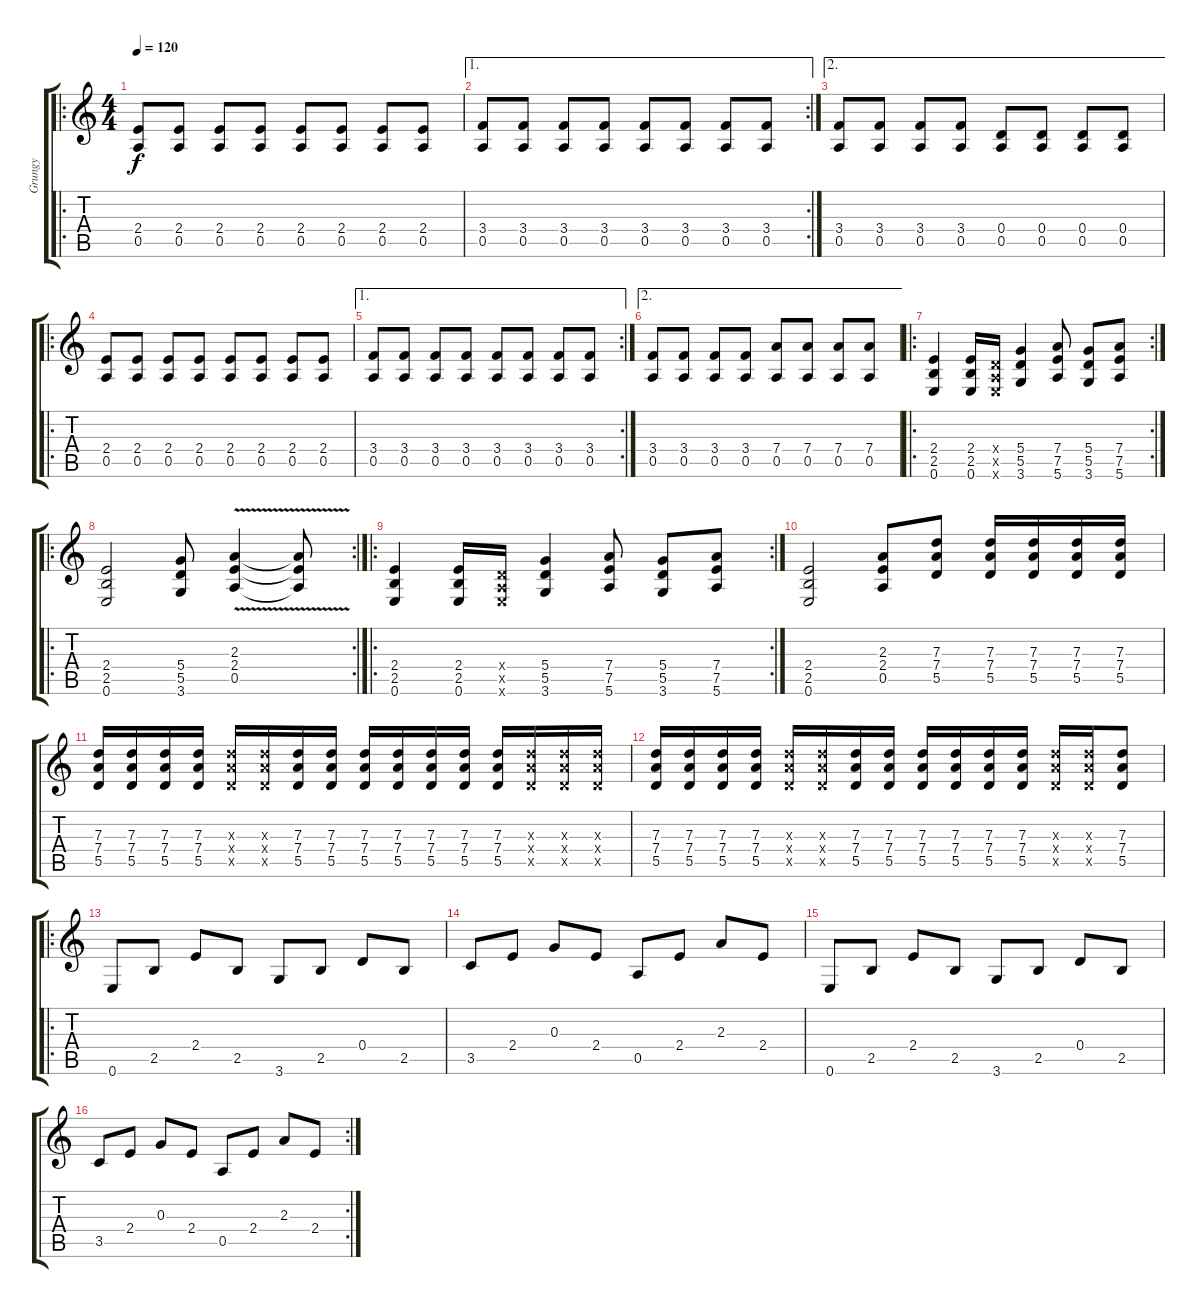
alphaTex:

\track ("Grungy" "Grungy") {instrument electricguitarclean}
\staff {score tabs}
\tuning (E4 B3 G3 D3 A2 E2) {hide}
\ro
\ts (4 4)
\tempo 120
\clef g2
\ks c
(2.4 0.5).8{dy f instrument distortionguitar} (2.4 0.5).8 (2.4 0.5).8 (2.4 0.5).8 (2.4 0.5).8 (2.4 0.5).8 (2.4 0.5).8 (2.4 0.5).8 |
\ae 1
\rc 2
(3.4 0.5).8 (3.4 0.5).8 (3.4 0.5).8 (3.4 0.5).8 (3.4 0.5).8 (3.4 0.5).8 (3.4 0.5).8 (3.4 0.5).8 |
\ae 2
(3.4 0.5).8 (3.4 0.5).8 (3.4 0.5).8 (3.4 0.5).8 (0.4 0.5).8 (0.4 0.5).8 (0.4 0.5).8 (0.4 0.5).8 |
\ro
(2.4 0.5).8{instrument distortionguitar} (2.4 0.5).8 (2.4 0.5).8 (2.4 0.5).8 (2.4 0.5).8 (2.4 0.5).8 (2.4 0.5).8 (2.4 0.5).8 |
\ae 1
\rc 2
(3.4 0.5).8 (3.4 0.5).8 (3.4 0.5).8 (3.4 0.5).8 (3.4 0.5).8 (3.4 0.5).8 (3.4 0.5).8 (3.4 0.5).8 |
\ae 2
(3.4 0.5).8 (3.4 0.5).8 (3.4 0.5).8 (3.4 0.5).8 (7.4 0.5).8 (7.4 0.5).8 (7.4 0.5).8 (7.4 0.5).8 |
\ro
\rc 2
(2.4 2.5 0.6).4{instrument distortionguitar} (2.4 2.5 0.6).16 (0.4{x} 0.5{x} 0.6{x}).16 (5.4 5.5 3.6).4 (7.4 7.5 5.6).8 (5.4 5.5 3.6).8 (7.4 7.5 5.6).8 |
\ro
\rc 2
(2.4 2.5 0.6).2 (5.4 5.5 3.6).8 (2.3{v} 2.4{v} 0.5{v}).4 (2.3{t} 2.4{t} 0.5{t}).8 |
\ro
\rc 2
(2.4 2.5 0.6).4 (2.4 2.5 0.6).16 (0.4{x} 0.5{x} 0.6{x}).16 (5.4 5.5 3.6).4 (7.4 7.5 5.6).8 (5.4 5.5 3.6).8 (7.4 7.5 5.6).8 |
(2.4 2.5 0.6).2 (2.3 2.4 0.5).8 (7.3 7.4 5.5).8 (7.3 7.4 5.5).16 (7.3 7.4 5.5).16 (7.3 7.4 5.5).16 (7.3 7.4 5.5).16 |
(7.3 7.4 5.5).16 (7.3 7.4 5.5).16 (7.3 7.4 5.5).16 (7.3 7.4 5.5).16 (7.3{x} 7.4{x} 5.5{x}).16 (7.3{x} 7.4{x} 5.5{x}).16 (7.3 7.4 5.5).16 (7.3 7.4 5.5).16 (7.3 7.4 5.5).16 (7.3 7.4 5.5).16 (7.3 7.4 5.5).16 (7.3 7.4 5.5).16 (7.3 7.4 5.5).16 (7.3{x} 7.4{x} 5.5{x}).16 (7.3{x} 7.4{x} 5.5{x}).16 (7.3{x} 7.4{x} 5.5{x}).16 |
(7.3 7.4 5.5).16 (7.3 7.4 5.5).16 (7.3 7.4 5.5).16 (7.3 7.4 5.5).16 (7.3{x} 7.4{x} 5.5{x}).16 (7.3{x} 7.4{x} 5.5{x}).16 (7.3 7.4 5.5).16 (7.3 7.4 5.5).16 (7.3 7.4 5.5).16 (7.3 7.4 5.5).16 (7.3 7.4 5.5).16 (7.3 7.4 5.5).16 (7.3{x} 7.4{x} 5.5{x}).16 (7.3{x} 7.4{x} 5.5{x}).16 (7.3 7.4 5.5).8 |
\ro
0.6.8{instrument distortionguitar} 2.5.8 2.4.8 2.5.8 3.6.8 2.5.8 0.4.8 2.5.8 |
3.5.8 2.4.8 0.3.8 2.4.8 0.5.8 2.4.8 2.3.8 2.4.8 |
0.6.8 2.5.8 2.4.8 2.5.8 3.6.8 2.5.8 0.4.8 2.5.8 |
\rc 2
3.5.8 2.4.8 0.3.8 2.4.8 0.5.8 2.4.8 2.3.8 2.4.8
